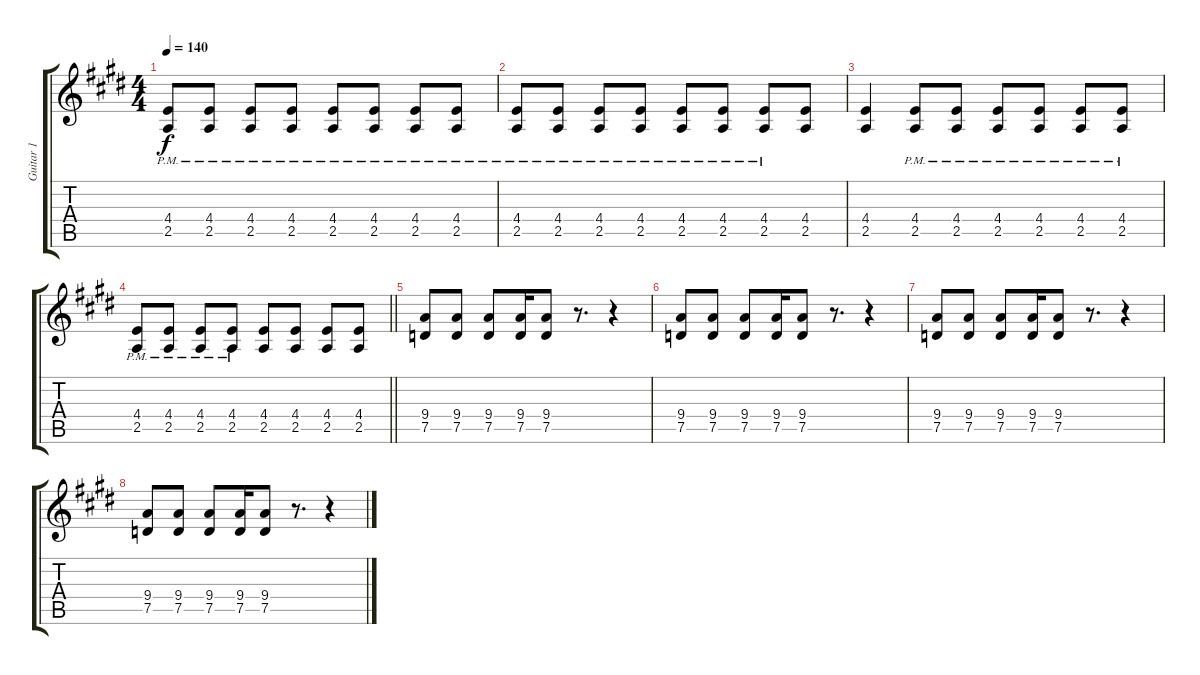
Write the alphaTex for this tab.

\track ("Guitar 1" "Guitar 1") {instrument distortionguitar}
\staff {score tabs}
\tuning (D4 A3 F3 C3 G2 D2) {hide}
\ts (4 4)
\tempo 140
\clef g2
\ks c#minor
(4.4{pm} 2.5{pm}).8{dy f} (4.4{pm} 2.5{pm}).8 (4.4{pm} 2.5{pm}).8 (4.4{pm} 2.5{pm}).8 (4.4{pm} 2.5{pm}).8 (4.4{pm} 2.5{pm}).8 (4.4{pm} 2.5{pm}).8 (4.4{pm} 2.5{pm}).8 |
(4.4{pm} 2.5{pm}).8 (4.4{pm} 2.5{pm}).8 (4.4{pm} 2.5{pm}).8 (4.4{pm} 2.5{pm}).8 (4.4{pm} 2.5{pm}).8 (4.4{pm} 2.5{pm}).8 (4.4{pm} 2.5{pm}).8 (4.4 2.5).8 |
(4.4 2.5).4 (4.4{pm} 2.5{pm}).8 (4.4{pm} 2.5{pm}).8 (4.4{pm} 2.5{pm}).8 (4.4{pm} 2.5{pm}).8 (4.4{pm} 2.5{pm}).8 (4.4{pm} 2.5{pm}).8 |
\barLineRight lightlight
(4.4{pm} 2.5{pm}).8 (4.4{pm} 2.5{pm}).8 (4.4{pm} 2.5{pm}).8 (4.4{pm} 2.5{pm}).8 (4.4 2.5).8 (4.4 2.5).8 (4.4 2.5).8 (4.4 2.5).8 |
\ks e
(9.4 7.5).8 (9.4 7.5).8 (9.4 7.5).8 (9.4 7.5).16 (9.4 7.5).8 r.8{d} r.4 |
\ks c#minor
(9.4 7.5).8 (9.4 7.5).8 (9.4 7.5).8 (9.4 7.5).16 (9.4 7.5).8 r.8{d} r.4 |
(9.4 7.5).8 (9.4 7.5).8 (9.4 7.5).8 (9.4 7.5).16 (9.4 7.5).8 r.8{d} r.4 |
(9.4 7.5).8 (9.4 7.5).8 (9.4 7.5).8 (9.4 7.5).16 (9.4 7.5).8 r.8{d} r.4
